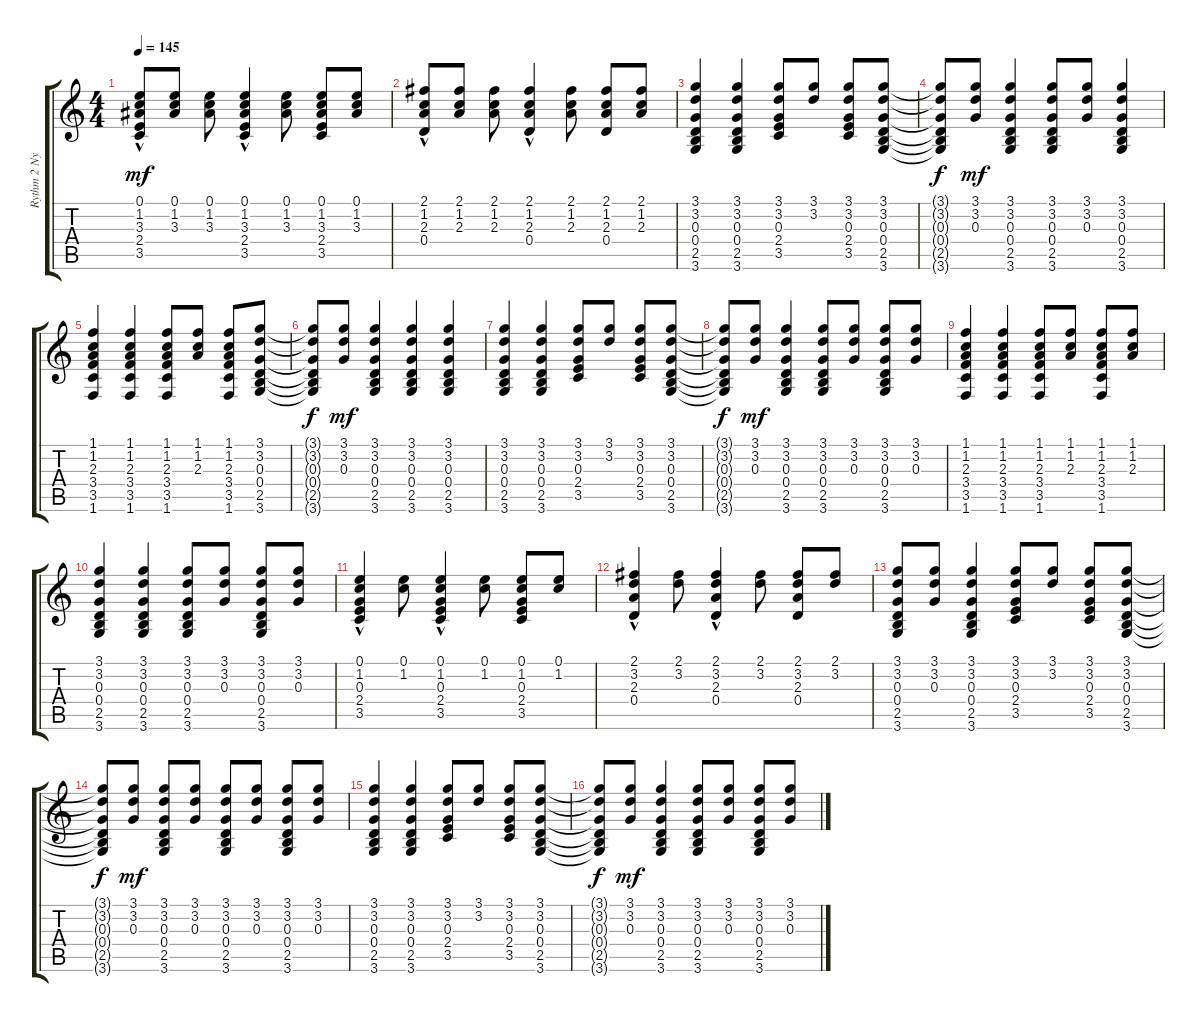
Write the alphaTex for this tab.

\track ("Rythm 2 Nylon Bk32" "Rythm 2 Ny") {instrument acousticguitarnylon}
\staff {score tabs}
\tuning (E4 B3 G3 D3 A2 E2) {hide}
\ts (4 4)
\tempo 145
\clef g2
\ks c
(0.1 1.2 3.3 2.4{hac} 3.5{hac}).8{dy mf} (0.1 1.2 3.3).8 (0.1 1.2 3.3).8 (0.1 1.2 3.3 2.4{hac} 3.5{hac}).4 (0.1 1.2 3.3).8 (0.1 1.2 3.3 2.4 3.5).8 (0.1 1.2 3.3).8 |
(2.1 1.2 2.3 0.4{hac}).8 (2.1 1.2 2.3).8 (2.1 1.2 2.3).8 (2.1 1.2 2.3 0.4{hac}).4 (2.1 1.2 2.3).8 (2.1 1.2 2.3 0.4).8 (2.1 1.2 2.3).8 |
(3.1 3.2 0.3 0.4 2.5 3.6).4 (3.1 3.2 0.3 0.4 2.5 3.6).4 (3.1 3.2 0.3 2.4 3.5).8 (3.1 3.2).8 (3.1 3.2 0.3 2.4 3.5).8 (3.1 3.2 0.3 0.4 2.5 3.6).8 |
(3.1{t} 3.2{t} 0.3{t} 0.4{t} 2.5{t} 3.6{t}).8{dy f} (3.1 3.2 0.3).8{dy mf} (3.1 3.2 0.3 0.4 2.5 3.6).4 (3.1 3.2 0.3 0.4 2.5 3.6).8 (3.1 3.2 0.3).8 (3.1 3.2 0.3 0.4 2.5 3.6).4 |
(1.1 1.2 2.3 3.4 3.5 1.6).4 (1.1 1.2 2.3 3.4 3.5 1.6).4 (1.1 1.2 2.3 3.4 3.5 1.6).8 (1.1 1.2 2.3).8 (1.1 1.2 2.3 3.4 3.5 1.6).8 (3.1 3.2 0.3 0.4 2.5 3.6).8 |
(3.1{t} 3.2{t} 0.3{t} 0.4{t} 2.5{t} 3.6{t}).8{dy f} (3.1 3.2 0.3).8{dy mf} (3.1 3.2 0.3 0.4 2.5 3.6).4 (3.1 3.2 0.3 0.4 2.5 3.6).4 (3.1 3.2 0.3 0.4 2.5 3.6).4 |
(3.1 3.2 0.3 0.4 2.5 3.6).4 (3.1 3.2 0.3 0.4 2.5 3.6).4 (3.1 3.2 0.3 2.4 3.5).8 (3.1 3.2).8 (3.1 3.2 0.3 2.4 3.5).8 (3.1 3.2 0.3 0.4 2.5 3.6).8 |
(3.1{t} 3.2{t} 0.3{t} 0.4{t} 2.5{t} 3.6{t}).8{dy f} (3.1 3.2 0.3).8{dy mf} (3.1 3.2 0.3 0.4 2.5 3.6).4 (3.1 3.2 0.3 0.4 2.5 3.6).8 (3.1 3.2 0.3).8 (3.1 3.2 0.3 0.4 2.5 3.6).8 (3.1 3.2 0.3).8 |
(1.1 1.2 2.3 3.4 3.5 1.6).4 (1.1 1.2 2.3 3.4 3.5 1.6).4 (1.1 1.2 2.3 3.4 3.5 1.6).8 (1.1 1.2 2.3).8 (1.1 1.2 2.3 3.4 3.5 1.6).8 (1.1 1.2 2.3).8 |
(3.1 3.2 0.3 0.4 2.5 3.6).4 (3.1 3.2 0.3 0.4 2.5 3.6).4 (3.1 3.2 0.3 0.4 2.5 3.6).8 (3.1 3.2 0.3).8 (3.1 3.2 0.3 0.4 2.5 3.6).8 (3.1 3.2 0.3).8 |
(0.1 1.2 0.3{hac} 2.4{hac} 3.5{hac}).4 (0.1 1.2).8 (0.1 1.2 0.3{hac} 2.4{hac} 3.5{hac}).4 (0.1 1.2).8 (0.1 1.2 0.3 2.4 3.5).8 (0.1 1.2).8 |
(2.1 3.2 2.3{hac} 0.4{hac}).4 (2.1 3.2).8 (2.1 3.2 2.3{hac} 0.4{hac}).4 (2.1 3.2).8 (2.1 3.2 2.3 0.4).8 (2.1 3.2).8 |
(3.1 3.2 0.3 0.4 2.5 3.6).8 (3.1 3.2 0.3).8 (3.1 3.2 0.3 0.4 2.5 3.6).4 (3.1 3.2 0.3 2.4 3.5).8 (3.1 3.2).8 (3.1 3.2 0.3 2.4 3.5).8 (3.1 3.2 0.3 0.4 2.5 3.6).8 |
(3.1{t} 3.2{t} 0.3{t} 0.4{t} 2.5{t} 3.6{t}).8{dy f} (3.1 3.2 0.3).8{dy mf} (3.1 3.2 0.3 0.4 2.5 3.6).8 (3.1 3.2 0.3).8 (3.1 3.2 0.3 0.4 2.5 3.6).8 (3.1 3.2 0.3).8 (3.1 3.2 0.3 0.4 2.5 3.6).8 (3.1 3.2 0.3).8 |
(3.1 3.2 0.3 0.4 2.5 3.6).4 (3.1 3.2 0.3 0.4 2.5 3.6).4 (3.1 3.2 0.3 2.4 3.5).8 (3.1 3.2).8 (3.1 3.2 0.3 2.4 3.5).8 (3.1 3.2 0.3 0.4 2.5 3.6).8 |
(3.1{t} 3.2{t} 0.3{t} 0.4{t} 2.5{t} 3.6{t}).8{dy f} (3.1 3.2 0.3).8{dy mf} (3.1 3.2 0.3 0.4 2.5 3.6).4 (3.1 3.2 0.3 0.4 2.5 3.6).8 (3.1 3.2 0.3).8 (3.1 3.2 0.3 0.4 2.5 3.6).8 (3.1 3.2 0.3).8
